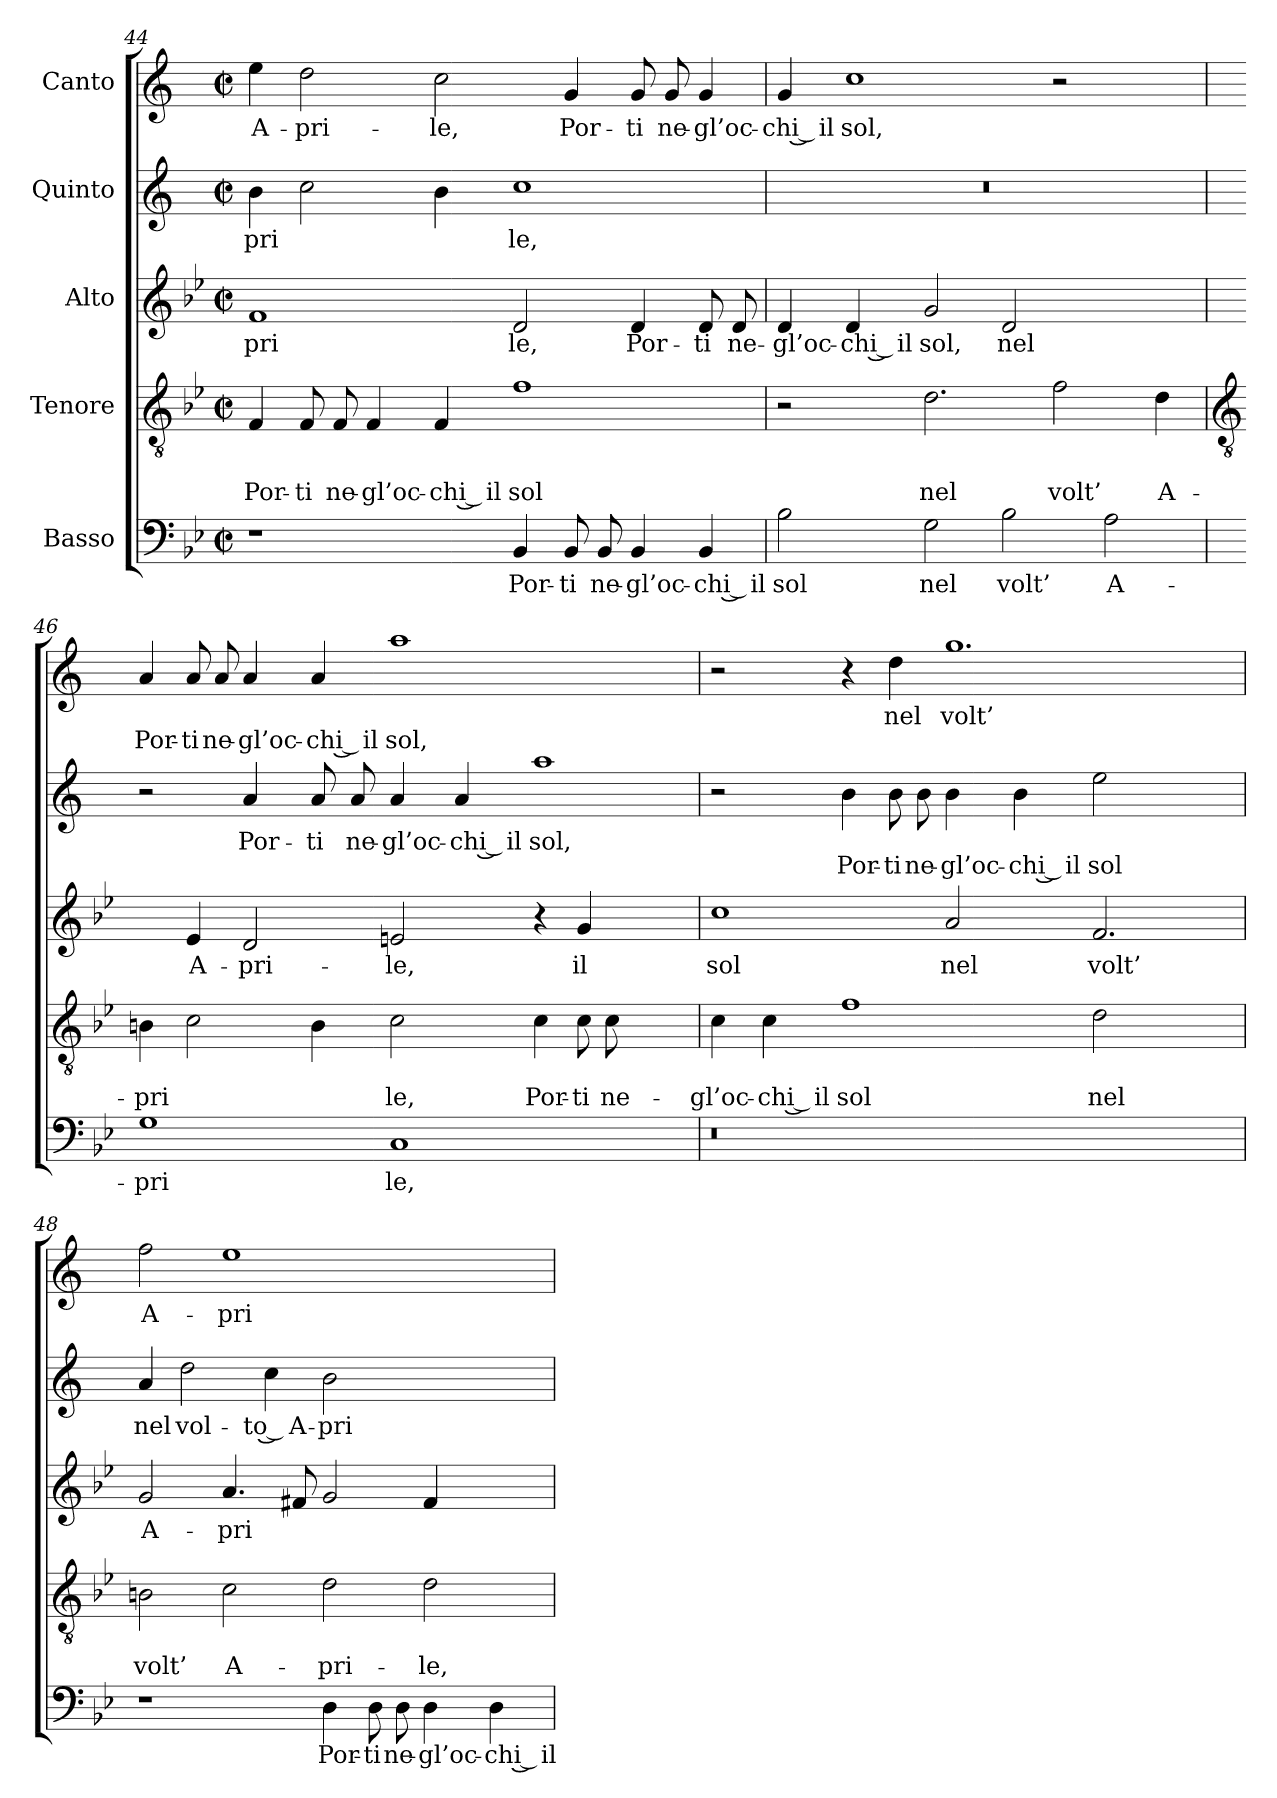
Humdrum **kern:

**kern	**text	**kern	**text	**text	**kern	**text	**kern	**text	**text	**kern	**text	**text
*part5	*part5	*part4	*part4	*part4	*part3	*part3	*part2	*part2	*part2	*part1	*part1	*part1
*staff5	*staff5	*staff4	*staff4	*staff4	*staff3	*staff3	*staff2	*staff2	*staff2	*staff1	*staff1	*staff1
*I"Basso	*	*I"Tenore	*	*	*I"Alto	*	*I"Quinto	*	*	*I"Canto	*	*
*clefF4	*	*clefGv2	*	*	*clefG2	*	*clefG2	*	*	*clefG2	*	*
*	*	*	*	*	*	*	*ITrd1c2	*	*	*ITrd1c2	*	*
*k[b-e-]	*	*k[b-e-]	*	*	*k[b-e-]	*	*k[b-e-]	*	*	*k[b-e-]	*	*
*B-:	*	*B-:	*	*	*B-:	*	*B-:	*	*	*B-:	*	*
*M4/2	*	*M4/2	*	*	*M4/2	*	*M4/2	*	*	*M4/2	*	*
*met(c|)	*	*met(c|)	*	*	*met(c|)	*	*met(c|)	*	*	*met(c|)	*	*
=44	=44	=44	=44	=44	=44	=44	=44	=44	=44	=44	=44	=44
!	!	!	!	!LO:LY:b	!	!LO:LY:b	!	!LO:LY:b	!	!	!LO:LY:b	!
1r	.	4F	.	Por-	1f	-pri	4a	-pri	.	4dd	A-	.
!	!	!	!	!LO:LY:b	!	!	!	!	!	!	!LO:LY:b	!
.	.	8F	.	-ti	.	.	2b-	.	.	2cc	-pri-	.
!	!	!	!	!LO:LY:b	!	!	!	!	!	!	!	!
.	.	8F	.	ne-	.	.	.	.	.	.	.	.
!	!	!	!	!LO:LY:b	!	!	!	!	!	!	!	!
.	.	4F	.	-gl’oc-	.	.	.	.	.	.	.	.
!	!	!	!	!LO:LY:b	!	!	!	!	!	!	!LO:LY:b	!
.	.	4F	.	-chi͜ il	.	.	4a	.	.	2b-	-le,	.
!	!LO:LY:b	!	!	!LO:LY:b	!	!LO:LY:b	!	!LO:LY:b	!	!	!	!
4BB-	Por-	1f	.	sol	2d	le,	1b-	le,	.	.	.	.
!	!LO:LY:b	!	!	!	!	!	!	!	!	!	!LO:LY:b	!
8BB-	-ti	.	.	.	.	.	.	.	.	4f	Por-	.
!	!LO:LY:b	!	!	!	!	!	!	!	!	!	!	!
8BB-	ne-	.	.	.	.	.	.	.	.	.	.	.
!	!LO:LY:b	!	!	!	!	!LO:LY:b	!	!	!	!	!LO:LY:b	!
4BB-	-gl’oc-	.	.	.	4d	Por-	.	.	.	8f	-ti	.
!	!	!	!	!	!	!	!	!	!	!	!LO:LY:b	!
.	.	.	.	.	.	.	.	.	.	8f	ne-	.
!	!LO:LY:b	!	!	!	!	!LO:LY:b	!	!	!	!	!LO:LY:b	!
4BB-	-chi͜ il	.	.	.	8d	-ti	.	.	.	4f	-gl’oc-	.
!	!	!	!	!	!	!LO:LY:b	!	!	!	!	!	!
.	.	.	.	.	8d	ne-	.	.	.	.	.	.
=45	=45	=45	=45	=45	=45	=45	=45	=45	=45	=45	=45	=45
!	!LO:LY:b	!	!	!	!	!LO:LY:b	!	!	!	!	!LO:LY:b	!
2B-	sol	2r	.	.	4d	-gl’oc-	0r	.	.	4f	-chi͜ il	.
!	!	!	!	!	!	!LO:LY:b	!	!	!	!	!LO:LY:b	!
.	.	.	.	.	4d	-chi͜ il	.	.	.	1b-	sol,	.
!	!LO:LY:b	!	!	!LO:LY:b	!	!LO:LY:b	!	!	!	!	!	!
2G	nel	2.d	.	nel	2g	sol,	.	.	.	.	.	.
!	!LO:LY:b	!	!	!	!	!LO:LY:b	!	!	!	!	!	!
2B-	volt’	.	.	.	2d	nel	.	.	.	.	.	.
!	!	!	!	!LO:LY:b	!	!	!	!	!	!	!	!
.	.	2f	.	volt’	.	.	.	.	.	2r	.	.
!	!LO:LY:b	!	!	!	!	!LO:LY:b	!	!	!	!	!	!
2A	A-	.	.	.	[2fyy	volt’	.	.	.	.	.	.
!	!	!	!	!LO:LY:b	!	!	!	!	!	!	!	!
.	.	4d	.	A-	.	.	.	.	.	4ryy	.	.
!!LO:LB:g=z
=46	=46	=46	=46	=46	=46	=46	=46	=46	=46	=46	=46	=46
*	*	*clefGv2	*	*	*	*	*	*	*	*	*	*
!	!LO:LY:b	!	!	!LO:LY:b	!	!	!	!	!	!	!	!LO:LY:b
1G	-pri	4Bn	.	-pri	4fyy]	.	2r	.	.	4g	.	Por-
!	!	!	!	!	!	!LO:LY:b	!	!	!	!	!	!LO:LY:b
.	.	2c	.	.	4e-	A-	.	.	.	8g	.	-ti
!	!	!	!	!	!	!	!	!	!	!	!	!LO:LY:b
.	.	.	.	.	.	.	.	.	.	8g	.	ne-
!	!	!	!	!	!	!LO:LY:b	!	!LO:LY:b	!	!	!	!LO:LY:b
.	.	.	.	.	2d	-pri-	4g	Por-	.	4g	.	-gl’oc-
!	!	!	!	!	!	!	!	!LO:LY:b	!	!	!	!LO:LY:b
.	.	4B	.	.	.	.	8g	-ti	.	4g	.	-chi͜ il
!	!	!	!	!	!	!	!	!LO:LY:b	!	!	!	!
.	.	.	.	.	.	.	8g	ne-	.	.	.	.
!	!LO:LY:b	!	!	!LO:LY:b	!	!LO:LY:b	!	!LO:LY:b	!	!	!	!LO:LY:b
1C	le,	2c	.	le,	2en	-le,	4g	-gl’oc-	.	1gg	.	sol,
!	!	!	!	!	!	!	!	!LO:LY:b	!	!	!	!
.	.	.	.	.	.	.	4g	-chi͜ il	.	.	.	.
!	!	!	!	!LO:LY:b	!	!	!	!LO:LY:b	!	!	!	!
.	.	4c	.	Por-	4r	.	1gg	sol,	.	.	.	.
!	!	!	!	!LO:LY:b	!	!LO:LY:b	!	!	!	!	!	!
.	.	8c	.	-ti	4g	il	.	.	.	.	.	.
!	!	!	!	!LO:LY:b	!	!	!	!	!	!	!	!
.	.	8c	.	ne-	.	.	.	.	.	.	.	.
2ryy	.	2ryy	.	.	2ryy	.	.	.	.	2ryy	.	.
=47	=47	=47	=47	=47	=47	=47	=47	=47	=47	=47	=47	=47
!	!	!	!	!LO:LY:b	!	!LO:LY:b	!	!	!	!	!	!
0r	.	4c	.	-gl’oc-	1cc	sol	2r	.	.	2r	.	.
!	!	!	!	!LO:LY:b	!	!	!	!	!	!	!	!
.	.	4c	.	-chi͜ il	.	.	.	.	.	.	.	.
!	!	!	!	!LO:LY:b	!	!	!	!	!LO:LY:b	!	!	!
.	.	1f	.	sol	.	.	4a	.	Por-	4r	.	.
!	!	!	!	!	!	!	!	!	!LO:LY:b	!	!LO:LY:b	!
.	.	.	.	.	.	.	8a	.	-ti	4cc	nel	.
!	!	!	!	!	!	!	!	!	!LO:LY:b	!	!	!
.	.	.	.	.	.	.	8a	.	ne-	.	.	.
!	!	!	!	!	!	!LO:LY:b	!	!	!LO:LY:b	!	!LO:LY:b	!
.	.	.	.	.	2a	nel	4a	.	-gl’oc-	1.ff	volt’	.
!	!	!	!	!	!	!	!	!	!LO:LY:b	!	!	!
.	.	.	.	.	.	.	4a	.	-chi͜ il	.	.	.
!	!	!	!	!LO:LY:b	!	!LO:LY:b	!	!	!LO:LY:b	!	!	!
.	.	2d	.	nel	2.f	volt’	2dd	.	sol	.	.	.
2ryy	.	2ryy	.	.	.	.	2ryy	.	.	.	.	.
.	.	.	.	.	4ryy	.	.	.	.	.	.	.
=48	=48	=48	=48	=48	=48	=48	=48	=48	=48	=48	=48	=48
!	!	!	!	!LO:LY:b	!	!LO:LY:b	!	!LO:LY:b	!	!	!LO:LY:b	!
1r	.	2Bn	.	volt’	2g	A-	4g	nel	.	2ee-	A-	.
!	!	!	!	!	!	!	!	!LO:LY:b	!	!	!	!
.	.	.	.	.	.	.	2cc	vol-	.	.	.	.
!	!	!	!	!LO:LY:b	!	!LO:LY:b	!	!	!	!	!LO:LY:b	!
.	.	2c	.	A-	4.a	-pri	.	.	.	1dd	-pri	.
!	!	!	!	!	!	!	!	!LO:LY:b	!	!	!	!
.	.	.	.	.	.	.	4b-	-to͜ A-	.	.	.	.
.	.	.	.	.	8f#X	.	.	.	.	.	.	.
!	!LO:LY:b	!	!	!LO:LY:b	!	!	!	!LO:LY:b	!	!	!	!
4D	Por-	2d	.	-pri-	2g	.	2a	-pri-	.	.	.	.
!	!LO:LY:b	!	!	!	!	!	!	!	!	!	!	!
8D	-ti	.	.	.	.	.	.	.	.	.	.	.
!	!LO:LY:b	!	!	!	!	!	!	!	!	!	!	!
8D	ne-	.	.	.	.	.	.	.	.	.	.	.
!	!LO:LY:b	!	!	!LO:LY:b	!	!	!	!	!	!	!	!
4D	-gl’oc-	2d	.	-le,	4f#	.	2ryy	.	.	2ryy	.	.
!	!LO:LY:b	!	!	!	!	!	!	!	!	!	!	!
4D	-chi͜ il	.	.	.	4ryy	.	.	.	.	.	.	.
=	=	=	=	=	=	=	=	=	=	=	=	=
*-	*-	*-	*-	*-	*-	*-	*-	*-	*-	*-	*-	*-
